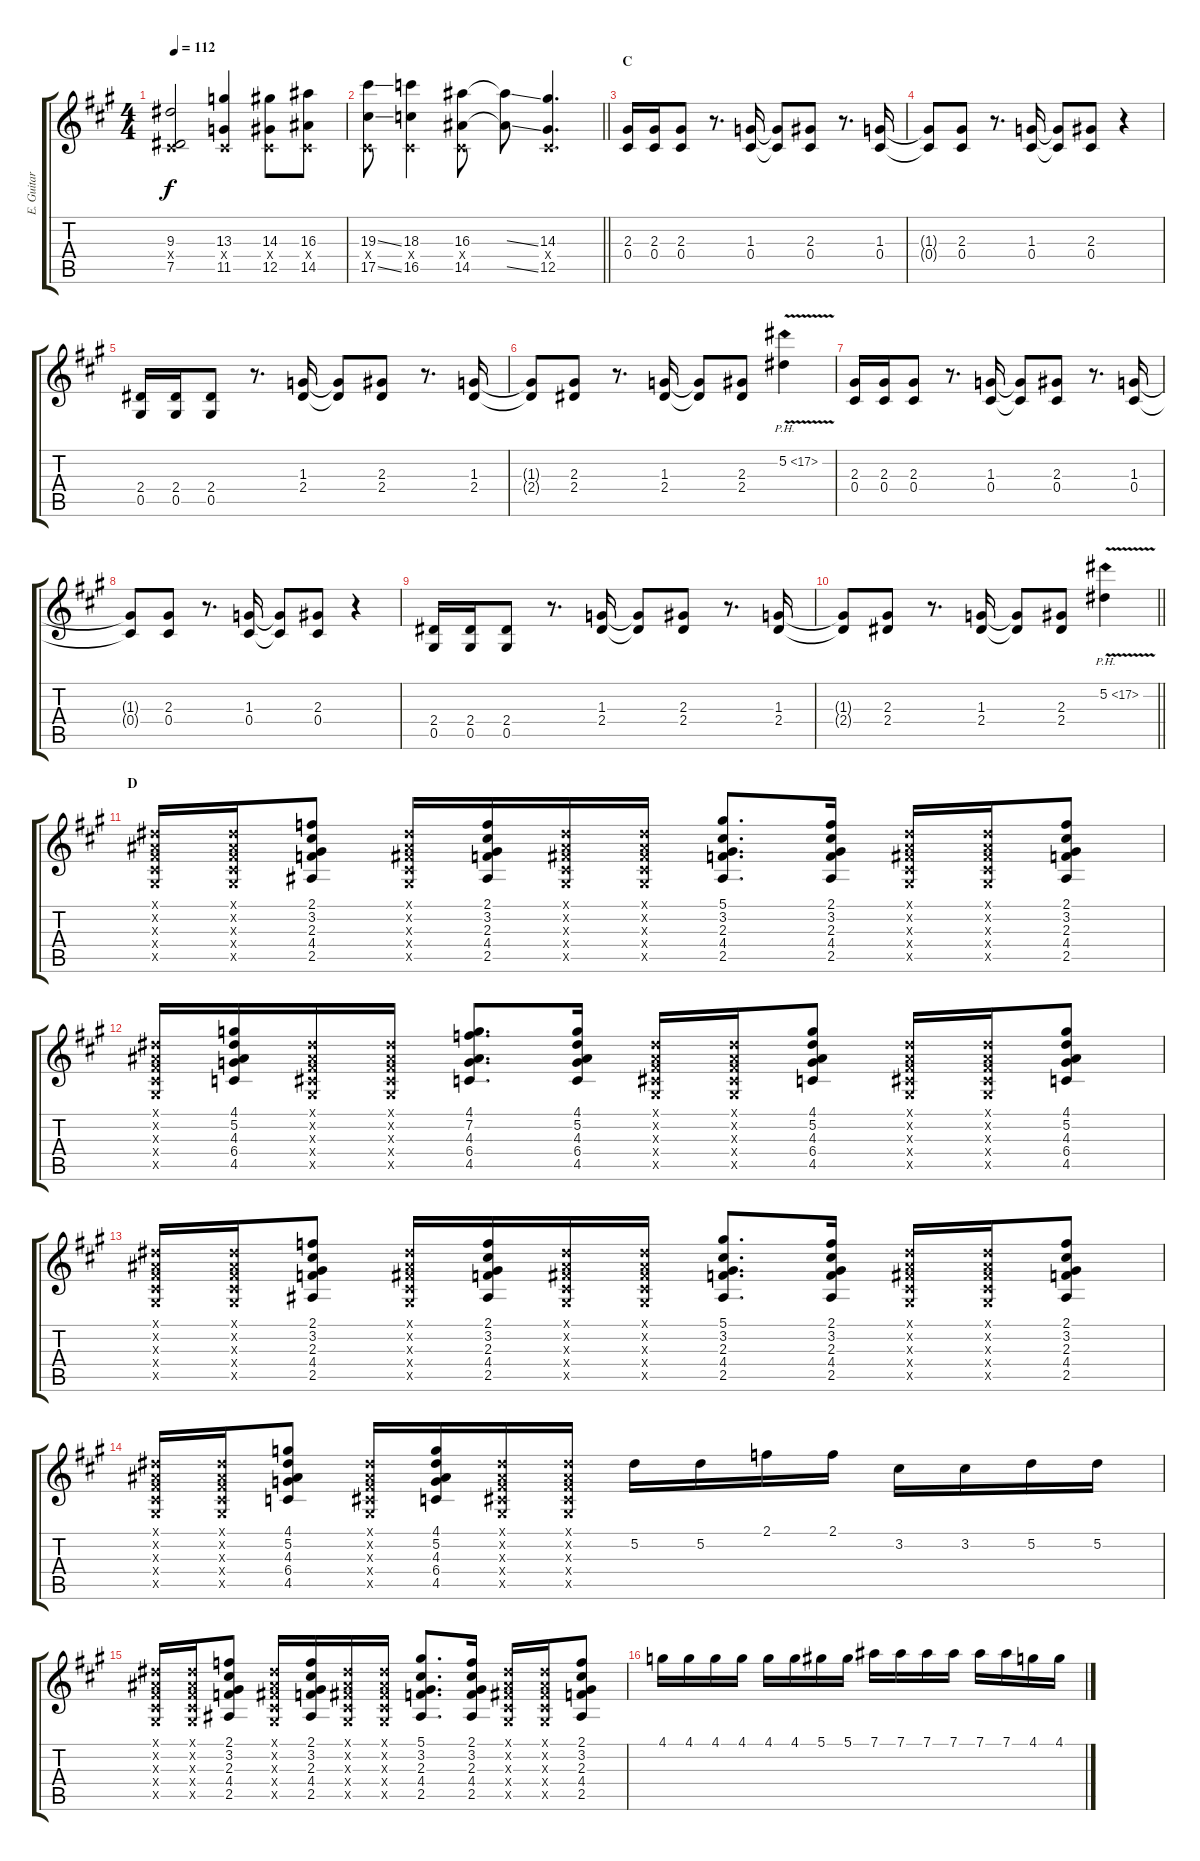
\track ("E. Guitar" "E. Guitar") {instrument overdrivenguitar}
\staff {score tabs}
\tuning (Eb4 Bb3 Gb3 Db3 Ab2 Eb2) {hide}
\ts (4 4)
\tempo 112
\clef g2
\ks a
(9.3 0.4{x} 7.5).2{dy f} (13.3 0.4{x} 11.5).4 (14.3 0.4{x} 12.5).8 (16.3 0.4{x} 14.5).8 |
\barLineRight lightlight
(19.3{ss} 0.4{x} 17.5{ss}).8 (18.3 0.4{x} 16.5).4 (16.3 0.4{x} 14.5).8 (16.3{ss t} 14.5{ss t}).8 (14.3 0.4{x} 12.5).4{d} |
\section ("" "C")
(2.3 0.4).16 (2.3 0.4).16 (2.3 0.4).8 r.8{d} (1.3 0.4).16 (1.3{t} 0.4{t}).8 (2.3 0.4).8 r.8{d} (1.3 0.4).16 |
(1.3{t} 0.4{t}).8 (2.3 0.4).8 r.8{d} (1.3 0.4).16 (1.3{t} 0.4{t}).8 (2.3 0.4).8 r.4 |
(2.4 0.5).16 (2.4 0.5).16 (2.4 0.5).8 r.8{d} (1.3 2.4).16 (1.3{t} 2.4{t}).8 (2.3 2.4).8 r.8{d} (1.3 2.4).16 |
(1.3{t} 2.4{t}).8 (2.3 2.4).8 r.8{d} (1.3 2.4).16 (1.3{t} 2.4{t}).8 (2.3 2.4).8 5.2{ph 12 v}.4 |
(2.3 0.4).16 (2.3 0.4).16 (2.3 0.4).8 r.8{d} (1.3 0.4).16 (1.3{t} 0.4{t}).8 (2.3 0.4).8 r.8{d} (1.3 0.4).16 |
(1.3{t} 0.4{t}).8 (2.3 0.4).8 r.8{d} (1.3 0.4).16 (1.3{t} 0.4{t}).8 (2.3 0.4).8 r.4 |
(2.4 0.5).16 (2.4 0.5).16 (2.4 0.5).8 r.8{d} (1.3 2.4).16 (1.3{t} 2.4{t}).8 (2.3 2.4).8 r.8{d} (1.3 2.4).16 |
\barLineRight lightlight
(1.3{t} 2.4{t}).8 (2.3 2.4).8 r.8{d} (1.3 2.4).16 (1.3{t} 2.4{t}).8 (2.3 2.4).8 5.2{ph 12 v}.4 |
\section ("" "D")
(0.1{x} 0.2{x} 0.3{x} 0.4{x} 0.5{x}).16 (0.1{x} 0.2{x} 0.3{x} 0.4{x} 0.5{x}).16 (2.1 3.2 2.3 4.4 2.5).8 (0.1{x} 0.2{x} 0.3{x} 0.4{x} 0.5{x}).16 (2.1 3.2 2.3 4.4 2.5).16 (0.1{x} 0.2{x} 0.3{x} 0.4{x} 0.5{x}).16 (0.1{x} 0.2{x} 0.3{x} 0.4{x} 0.5{x}).16 (5.1 3.2 2.3 4.4 2.5).8{d} (2.1 3.2 2.3 4.4 2.5).16 (0.1{x} 0.2{x} 0.3{x} 0.4{x} 0.5{x}).16 (0.1{x} 0.2{x} 0.3{x} 0.4{x} 0.5{x}).16 (2.1 3.2 2.3 4.4 2.5).8 |
(0.1{x} 0.2{x} 0.3{x} 0.4{x} 0.5{x}).16 (4.1 5.2 4.3 6.4 4.5).16 (0.1{x} 0.2{x} 0.3{x} 0.4{x} 0.5{x}).16 (0.1{x} 0.2{x} 0.3{x} 0.4{x} 0.5{x}).16 (4.1 7.2 4.3 6.4 4.5).8{d} (4.1 5.2 4.3 6.4 4.5).16 (0.1{x} 0.2{x} 0.3{x} 0.4{x} 0.5{x}).16 (0.1{x} 0.2{x} 0.3{x} 0.4{x} 0.5{x}).16 (4.1 5.2 4.3 6.4 4.5).8 (0.1{x} 0.2{x} 0.3{x} 0.4{x} 0.5{x}).16 (0.1{x} 0.2{x} 0.3{x} 0.4{x} 0.5{x}).16 (4.1 5.2 4.3 6.4 4.5).8 |
(0.1{x} 0.2{x} 0.3{x} 0.4{x} 0.5{x}).16 (0.1{x} 0.2{x} 0.3{x} 0.4{x} 0.5{x}).16 (2.1 3.2 2.3 4.4 2.5).8 (0.1{x} 0.2{x} 0.3{x} 0.4{x} 0.5{x}).16 (2.1 3.2 2.3 4.4 2.5).16 (0.1{x} 0.2{x} 0.3{x} 0.4{x} 0.5{x}).16 (0.1{x} 0.2{x} 0.3{x} 0.4{x} 0.5{x}).16 (5.1 3.2 2.3 4.4 2.5).8{d} (2.1 3.2 2.3 4.4 2.5).16 (0.1{x} 0.2{x} 0.3{x} 0.4{x} 0.5{x}).16 (0.1{x} 0.2{x} 0.3{x} 0.4{x} 0.5{x}).16 (2.1 3.2 2.3 4.4 2.5).8 |
(0.1{x} 0.2{x} 0.3{x} 0.4{x} 0.5{x}).16 (0.1{x} 0.2{x} 0.3{x} 0.4{x} 0.5{x}).16 (4.1 5.2 4.3 6.4 4.5).8 (0.1{x} 0.2{x} 0.3{x} 0.4{x} 0.5{x}).16 (4.1 5.2 4.3 6.4 4.5).16 (0.1{x} 0.2{x} 0.3{x} 0.4{x} 0.5{x}).16 (0.1{x} 0.2{x} 0.3{x} 0.4{x} 0.5{x}).16 5.2.16 5.2.16 2.1.16 2.1.16 3.2.16 3.2.16 5.2.16 5.2.16 |
(0.1{x} 0.2{x} 0.3{x} 0.4{x} 0.5{x}).16 (0.1{x} 0.2{x} 0.3{x} 0.4{x} 0.5{x}).16 (2.1 3.2 2.3 4.4 2.5).8 (0.1{x} 0.2{x} 0.3{x} 0.4{x} 0.5{x}).16 (2.1 3.2 2.3 4.4 2.5).16 (0.1{x} 0.2{x} 0.3{x} 0.4{x} 0.5{x}).16 (0.1{x} 0.2{x} 0.3{x} 0.4{x} 0.5{x}).16 (5.1 3.2 2.3 4.4 2.5).8{d} (2.1 3.2 2.3 4.4 2.5).16 (0.1{x} 0.2{x} 0.3{x} 0.4{x} 0.5{x}).16 (0.1{x} 0.2{x} 0.3{x} 0.4{x} 0.5{x}).16 (2.1 3.2 2.3 4.4 2.5).8 |
4.1.16 4.1.16 4.1.16 4.1.16 4.1.16 4.1.16 5.1.16 5.1.16 7.1.16 7.1.16 7.1.16 7.1.16 7.1.16 7.1.16 4.1.16 4.1.16
